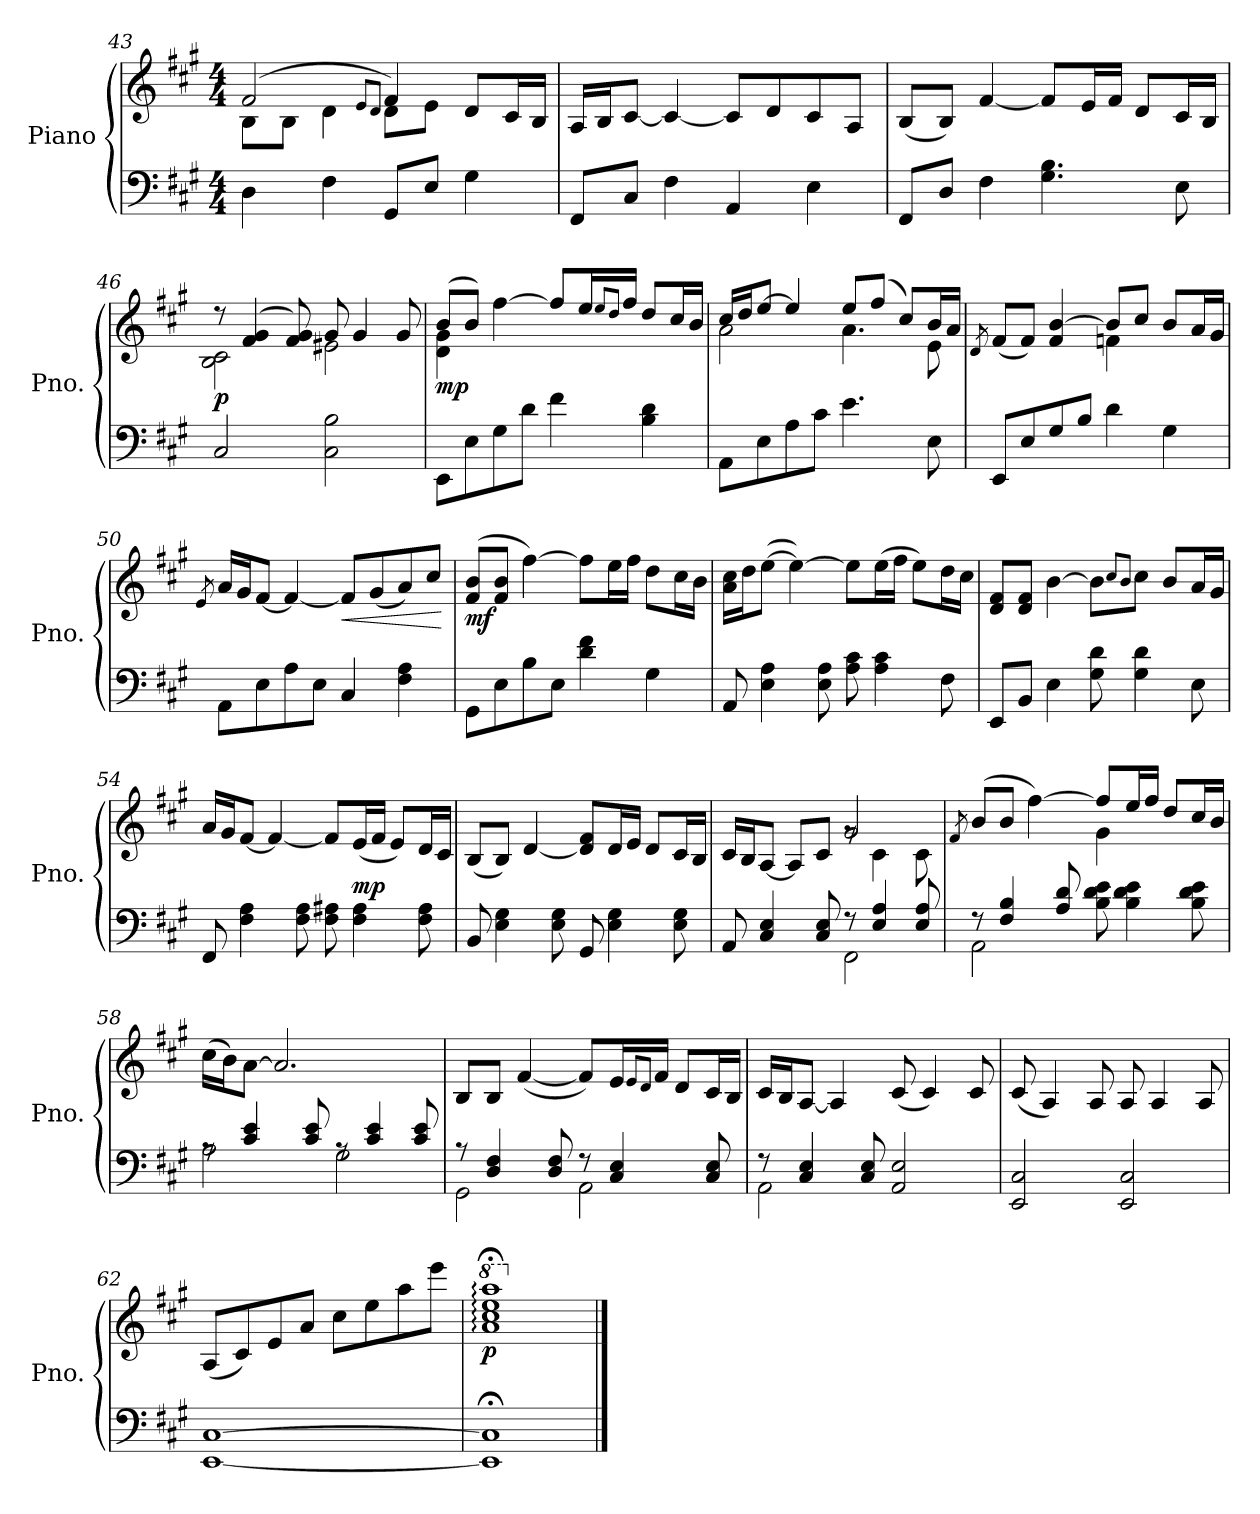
**kern	**kern	**dynam
*part1	*part1	*part1
*staff2	*staff1	*staff1/2
*I"Piano	*	*
*I'Pno.	*	*
!!LO:LB:g=z
*clefF4	*clefG2	*
*k[f#c#g#]	*k[f#c#g#]	*
*M4/4	*M4/4	*
=43	=43	=43
*	*^	*
4D\	(>2f#/	8B\L	.
.	.	8B\J	.
4F#\	.	4d\	.
.	8qe/L	.	.
.	8qd/J	.	.
8GG#/L	4f#/)	8d\L	.
8E/J	.	8e\J	.
4G#\	8d/L	4ryy	.
.	16c#/L	.	.
.	16B/JJ	.	.
*	*v	*v	*
=44	=44	=44
8FF#/L	16A/LL	.
.	16B/J	.
8C#/J	[8c#/J	.
4F#\	4c#/_	.
4AA/	8c#/L]	.
.	8d/	.
4E\	8c#/	.
.	8A/J	.
=45	=45	=45
8FF#/L	(>8B/L	.
8D/J	8B/J)	.
4F#\	[4f#/	.
4.G#\ 4.B\	8f#/L]	.
.	16e/L	.
.	16f#/JJ	.
.	8d/L	.
8E\	16c#/L	.
.	16B/JJ	.
!!LO:LB:g=z
=46	=46	=46
*	*^	*
!	!	!	!LO:DY:b
2C#/	8r	2B\ 2c#\	p
.	(>4f#/ 4g#/	.	.
.	8f#/ 8g#/)	.	.
2C#\ 2B\	8g#/	2e#X\	.
.	4g#/	.	.
.	8g#/	.	.
=47	=47	=47	=47
!	!	!	!LO:DY:b
8EE\L	(>8b/L	4d\ 4g#\	mp
8E\	8b/J)	.	.
8G#\	[4ff#\	2.ryy	.
8d\J	.	.	.
4f#\	8ff#/L]	.	.
.	16ee/L	.	.
.	8qee/L	.	.
.	8qdd/J	.	.
.	16ff#/JJ	.	.
4B\ 4d\	8dd/L	.	.
.	16cc#/L	.	.
.	16b/JJ	.	.
=48	=48	=48	=48
8AA\L	16cc#/LL	2a\	.
.	16dd/J	.	.
8E\	[8ee/J	.	.
8A\	4ee/]	.	.
8c#\J	.	.	.
4.e\	8ee/L	4.a\	.
.	(>8ff#/J	.	.
.	8cc#/L)	.	.
8E\	16b/L	8e\	.
.	16a/JJ	.	.
!!LO:PB:g=z	!!
=49	=49	=49	=49
.	8qd/	.	.
8EE/L	(>8f#/L	2ryy	.
8E/	8f#/J)	.	.
8G#/	4f#/ [4b/	.	.
8B/J	.	.	.
4d\	8b/L]	4fn\	.
.	8cc#/J	.	.
4G#\	8b/L	4ryy	.
.	16a/L	.	.
.	16g#/JJ	.	.
*	*v	*v	*
=50	=50	=50
.	8qe/	.
8AA\L	16a/LL	.
.	16g#/J	.
8E\	[8f#/J	.
8A\	4f#/_	.
8E\J	.	.
!	!	!LO:HP:b
4C#/	8f#/L]	<
.	(<8g#/	.
4F#\ 4A\	8a/)	.
.	8cc#/J	.
.	.	[
=51	=51	=51
!	!	!LO:DY:b
8GG#\L	(>8f#/ 8b/L	mf
8E\	8f#/ 8b/J	.
8B\	[4ff#\)	.
8E\J	.	.
4d\ 4f#\	8ff#\L]	.
.	16ee\L	.
.	16ff#\JJ	.
4G#\	8dd\L	.
.	16cc#\L	.
.	16b\JJ	.
!!LO:LB:g=z
=52	=52	=52
8AA/	16a\ 16cc#\LL	.
.	16dd\J	.
4E\ 4A\	(>[8ee\J	.
.	4ee\_)	.
8E\ 8A\	.	.
8A\ 8c#\	8ee\L]	.
4A\ 4c#\	(>16ee\L	.
.	16ff#\JJ	.
.	8ee\L)	.
8F#\	16dd\L	.
.	16cc#\JJ	.
=53	=53	=53
8EE/L	8d/ 8f#/L	.
8BB/J	8d/ 8f#/J	.
4E\	[4b\	.
8G#\ 8d\	8b\L]	.
.	8qcc#/L	.
.	8qb/J	.
4G#\ 4d\	8cc#\J	.
.	8b/L	.
8E\	16a/L	.
.	16g#/JJ	.
=54	=54	=54
8FF#/	16a/LL	.
.	16g#/J	.
4F#\ 4A\	[8f#/J	.
.	4f#/_	.
8F#\ 8A\	.	.
8F#\ 8A#X\	8f#/L]	.
!	!	!LO:DY:a=2
4F#\ 4A#\	(>16e/L	mp
.	16f#/JJ	.
.	8e/L)	.
8F#\ 8A#\	16d/L	.
.	16c#/JJ	.
!!LO:LB:g=z
=55	=55	=55
8BB/	(>8B/L	.
4E\ 4G#\	8B/J)	.
.	[4d/	.
8E\ 8G#\	.	.
8GG#/	8d/] 8f#/L	.
4E\ 4G#\	16d/L	.
.	16e/JJ	.
.	8d/L	.
8E\ 8G#\	16c#/L	.
.	16B/JJ	.
=56	=56	=56
*^	*^	*
8AA/	2ryy	16c#/LL	2ryy	.
.	.	16B/J	.	.
4C#/ 4E/	.	[8A/J	.	.
.	.	8A/L]	.	.
8C#/ 8E/	.	8c#/J	.	.
8r	2FF#\	2g#/	8rg	.
4E/ 4A/	.	.	4c#\	.
8E/ 8A/	.	.	8c#\	.
=57	=57	=57	=57	=57
.	.	8qf#/	.	.
8r	2AA\	(>8b/L	2ryy	.
4F#/ 4B/	.	8b/J	.	.
.	.	[4ff#\)	.	.
8A/ 8d/	.	.	.	.
8B\ 8d\ 8e\	2ryy	8ff#/L]	4g#\	.
4B\ 4d\ 4e\	.	16ee/L	.	.
.	.	16ff#/JJ	.	.
.	.	8dd/L	4ryy	.
8B\ 8d\ 8e\	.	16cc#/L	.	.
.	.	16b/JJ	.	.
*	*	*v	*v	*
!!LO:LB:g=z
=58	=58	=58	=58
8rA	2A\	(>16cc#\LL	.
.	.	16b\J)	.
4c#/ 4e/	.	[8a\J	.
.	.	2.a/]	.
8c#/ 8e/	.	.	.
8rA	2G#\	.	.
4c#/ 4e/	.	.	.
8c#/ 8e/	.	.	.
=59	=59	=59	=59
8r	2GG#\	8B/L	.
4D/ 4F#/	.	8B/J	.
.	.	(>[4f#/	.
8D/ 8F#/	.	.	.
8r	2AA\	8f#/L])	.
4C#/ 4E/	.	16e/L	.
.	.	8qe/L	.
.	.	8qd/J	.
.	.	16f#/JJ	.
.	.	8d/L	.
8C#/ 8E/	.	16c#/L	.
.	.	16B/JJ	.
=60	=60	=60	=60
8r	2AA\	16c#/LL	.
.	.	16B/J	.
4C#/ 4E/	.	[8A/J	.
.	.	4A/]	.
8C#/ 8E/	.	.	.
2AA/ 2E/	2ryy	(>8c#/	.
.	.	4c#/)	.
.	.	8c#/	.
*v	*v	*	*
!!LO:LB:g=z
=61	=61	=61
2EE/ 2C#/	(>8c#/	.
.	4A/)	.
.	8A/	.
2EE/ 2C#/	8A/	.
.	4A/	.
.	8A/	.
=62	=62	=62
*	*MM60	*
[1EE [1C#	(>8A/L	.
.	8c#/)	.
.	8e/	.
.	8a/J	.
.	8cc#\L	.
.	8ee\	.
.	8aa\	.
.	8eee\J	.
=63	=63	=63
*	*8va	*
*	*MM48	*
!	!	!LO:DY:b
1EE];< 1C#];<	1aa;<: 1ccc#;<: 1eee;<: 1aaa;<:	p
*	*X8va	*
==	==	==
*-	*-	*-
